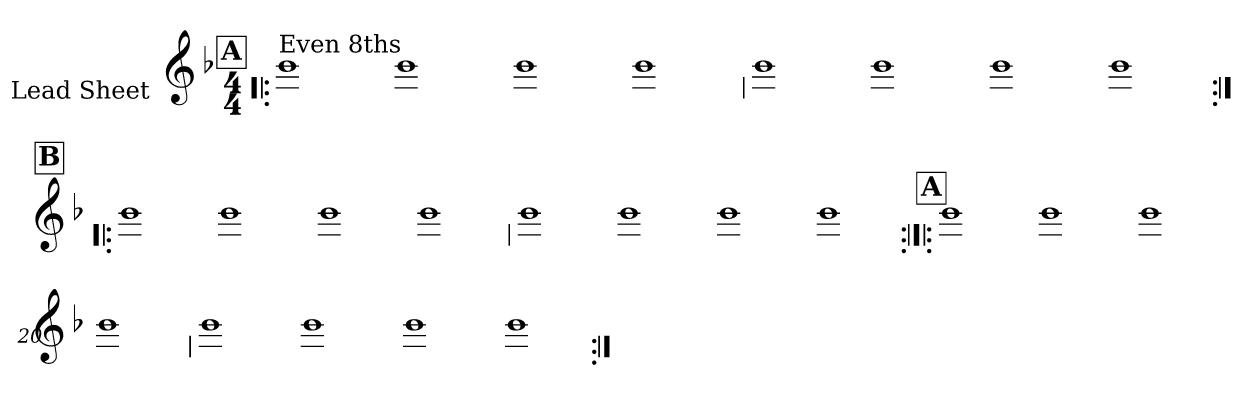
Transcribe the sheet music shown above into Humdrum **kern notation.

**kern
*part1
*staff1
*I"Lead Sheet
*stria0
*clefG2
*k[b-]
*d:
*M4/4
!!LO:REH:place=s1:a:t=A
=1!|:
!LO:TX:a:t=Even 8ths
1b-
=2-
1b-
=3-
1b-
=4-
1b-
!!LO:LB:g=z
=5
1b-
=6-
1b-
=7-
1b-
=8-
1b-
!!LO:LB:g=z
!!LO:REH:place=s1:a:t=B
=9:|!|:
1b-
=10-
1b-
=11-
1b-
=12-
1b-
!!LO:LB:g=z
=13
1b-
=14-
1b-
=15-
1b-
=16-
1b-
!!LO:LB:g=z
!!LO:REH:place=s1:a:t=A
=17:|!|:
1b-
=18-
1b-
=19-
1b-
=20-
1b-
!!LO:LB:g=z
=21
1b-
=22-
1b-
=23-
1b-
=24-
1b-
=:|!
*-
